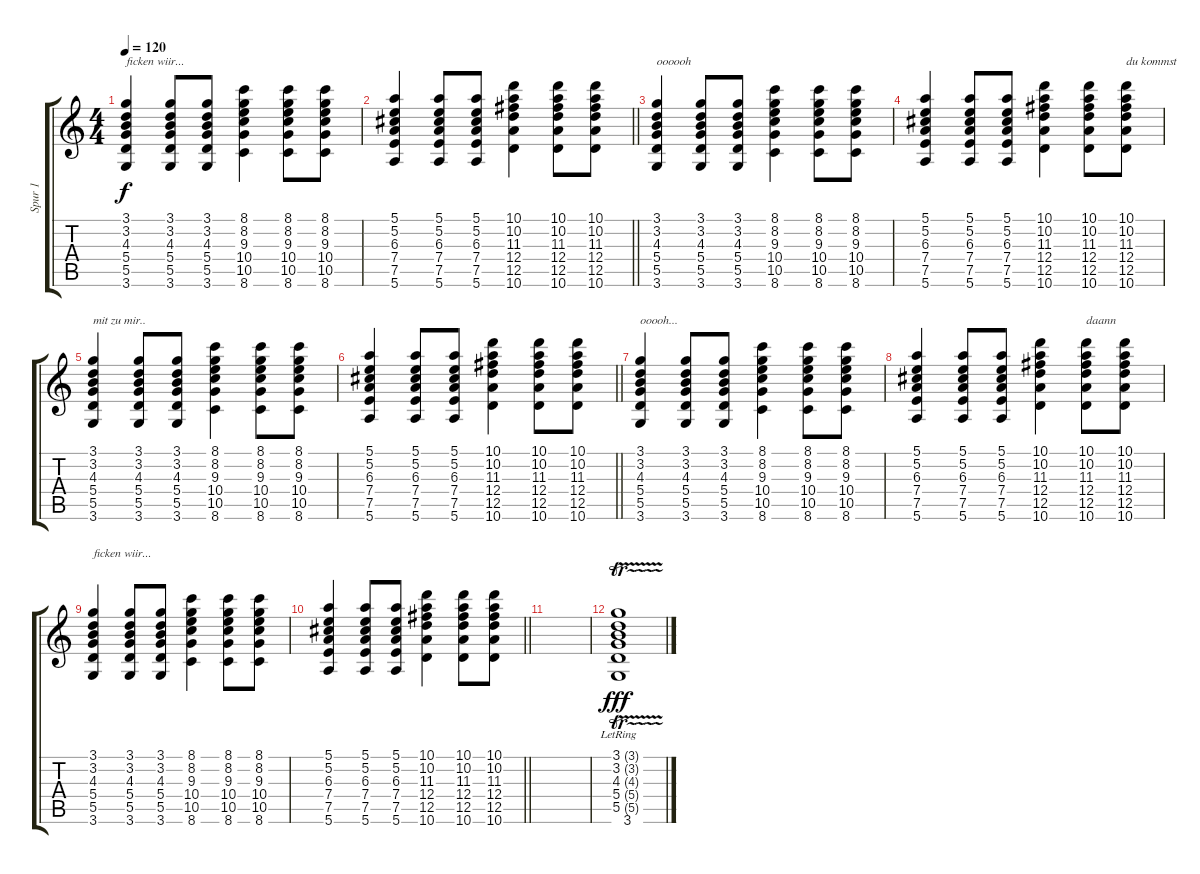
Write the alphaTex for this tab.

\track ("Spur 1" "Spur 1") {instrument overdrivenguitar}
\staff {score tabs}
\tuning (E4 B3 G3 D3 A2 E2) {hide}
\ts (4 4)
\tempo 120
\clef g2
\ks c
(3.1 3.2 4.3 5.4 5.5 3.6).4{txt "ficken wiir..." dy f} (3.1 3.2 4.3 5.4 5.5 3.6).8 (3.1 3.2 4.3 5.4 5.5 3.6).8 (8.1 8.2 9.3 10.4 10.5 8.6).4 (8.1 8.2 9.3 10.4 10.5 8.6).8 (8.1 8.2 9.3 10.4 10.5 8.6).8 |
\barLineRight lightlight
(5.1 5.2 6.3 7.4 7.5 5.6).4 (5.1 5.2 6.3 7.4 7.5 5.6).8 (5.1 5.2 6.3 7.4 7.5 5.6).8 (10.1 10.2 11.3 12.4 12.5 10.6).4 (10.1 10.2 11.3 12.4 12.5 10.6).8 (10.1 10.2 11.3 12.4 12.5 10.6).8 |
(3.1 3.2 4.3 5.4 5.5 3.6).4{txt "oooooh"} (3.1 3.2 4.3 5.4 5.5 3.6).8 (3.1 3.2 4.3 5.4 5.5 3.6).8 (8.1 8.2 9.3 10.4 10.5 8.6).4 (8.1 8.2 9.3 10.4 10.5 8.6).8 (8.1 8.2 9.3 10.4 10.5 8.6).8 |
(5.1 5.2 6.3 7.4 7.5 5.6).4 (5.1 5.2 6.3 7.4 7.5 5.6).8 (5.1 5.2 6.3 7.4 7.5 5.6).8 (10.1 10.2 11.3 12.4 12.5 10.6).4 (10.1 10.2 11.3 12.4 12.5 10.6).8 (10.1 10.2 11.3 12.4 12.5 10.6).8{txt "du kommst"} |
(3.1 3.2 4.3 5.4 5.5 3.6).4{txt "mit zu mir.."} (3.1 3.2 4.3 5.4 5.5 3.6).8 (3.1 3.2 4.3 5.4 5.5 3.6).8 (8.1 8.2 9.3 10.4 10.5 8.6).4 (8.1 8.2 9.3 10.4 10.5 8.6).8 (8.1 8.2 9.3 10.4 10.5 8.6).8 |
\barLineRight lightlight
(5.1 5.2 6.3 7.4 7.5 5.6).4 (5.1 5.2 6.3 7.4 7.5 5.6).8 (5.1 5.2 6.3 7.4 7.5 5.6).8 (10.1 10.2 11.3 12.4 12.5 10.6).4 (10.1 10.2 11.3 12.4 12.5 10.6).8 (10.1 10.2 11.3 12.4 12.5 10.6).8 |
(3.1 3.2 4.3 5.4 5.5 3.6).4{txt "ooooh..."} (3.1 3.2 4.3 5.4 5.5 3.6).8 (3.1 3.2 4.3 5.4 5.5 3.6).8 (8.1 8.2 9.3 10.4 10.5 8.6).4 (8.1 8.2 9.3 10.4 10.5 8.6).8 (8.1 8.2 9.3 10.4 10.5 8.6).8 |
(5.1 5.2 6.3 7.4 7.5 5.6).4 (5.1 5.2 6.3 7.4 7.5 5.6).8 (5.1 5.2 6.3 7.4 7.5 5.6).8 (10.1 10.2 11.3 12.4 12.5 10.6).4 (10.1 10.2 11.3 12.4 12.5 10.6).8{txt "daann"} (10.1 10.2 11.3 12.4 12.5 10.6).8 |
(3.1 3.2 4.3 5.4 5.5 3.6).4{txt "ficken wiir..."} (3.1 3.2 4.3 5.4 5.5 3.6).8 (3.1 3.2 4.3 5.4 5.5 3.6).8 (8.1 8.2 9.3 10.4 10.5 8.6).4 (8.1 8.2 9.3 10.4 10.5 8.6).8 (8.1 8.2 9.3 10.4 10.5 8.6).8 |
\barLineRight lightlight
(5.1 5.2 6.3 7.4 7.5 5.6).4 (5.1 5.2 6.3 7.4 7.5 5.6).8 (5.1 5.2 6.3 7.4 7.5 5.6).8 (10.1 10.2 11.3 12.4 12.5 10.6).4 (10.1 10.2 11.3 12.4 12.5 10.6).8 (10.1 10.2 11.3 12.4 12.5 10.6).8 |
|
(3.1{tr (3 16)} 3.2{tr (3 16)} 4.3{tr (4 16)} 5.4{tr (5 16)} 5.5{tr (5 16)} 3.6{v lr}).1{dy fff}
